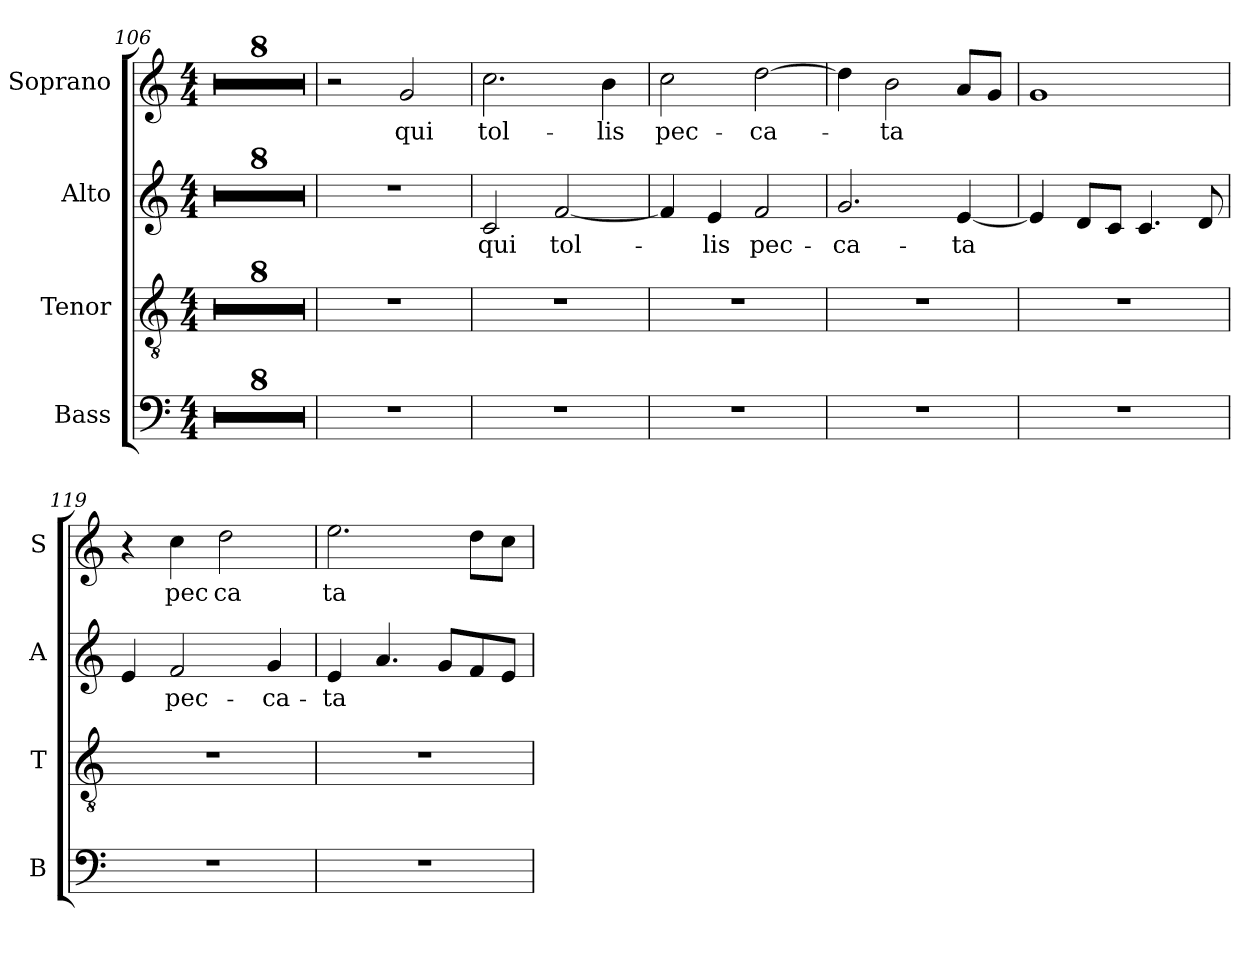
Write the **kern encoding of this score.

**kern	**kern	**kern	**text	**kern	**text
*part4	*part3	*part2	*part2	*part1	*part1
*staff4	*staff3	*staff2	*staff2	*staff1	*staff1
*I"Bass	*I"Tenor	*I"Alto	*	*I"Soprano	*
*I'B	*I'T	*I'A	*	*I'S	*
*clefF4	*clefGv2	*clefG2	*	*clefG2	*
*k[]	*k[]	*k[]	*	*k[]	*
*C:	*C:	*C:	*	*C:	*
*M4/4	*M4/4	*M4/4	*	*M4/4	*
=106	=106	=106	=106	=106	=106
1r	1r	1r	.	1r	.
=107	=107	=107	=107	=107	=107
1r	1r	1r	.	1r	.
!!LO:LB:g=z
=108	=108	=108	=108	=108	=108
1r	1r	1r	.	1r	.
=109	=109	=109	=109	=109	=109
1r	1r	1r	.	1r	.
=110	=110	=110	=110	=110	=110
1r	1r	1r	.	1r	.
=111	=111	=111	=111	=111	=111
1r	1r	1r	.	1r	.
=112	=112	=112	=112	=112	=112
1r	1r	1r	.	1r	.
=113	=113	=113	=113	=113	=113
1r	1r	1r	.	1r	.
!!LO:PB:g=z
=114	=114	=114	=114	=114	=114
1r	1r	1r	.	2r	.
.	.	.	.	2g/	qui
=115	=115	=115	=115	=115	=115
1r	1r	2c/	qui	2.cc\	tol-
.	.	[2f/	tol-	.	.
.	.	.	.	4b\	-lis
=116	=116	=116	=116	=116	=116
1r	1r	4f/]	.	2cc\	pec-
.	.	4e/	-lis	.	.
.	.	2f/	pec-	[2dd\	-ca-
=117	=117	=117	=117	=117	=117
1r	1r	2.g/	-ca-	4dd\]	.
.	.	.	.	2b\	-ta
.	.	[4e/	-ta	8a/L	.
.	.	.	.	8g/J	.
=118	=118	=118	=118	=118	=118
1r	1r	4e/]	.	1g	.
.	.	8d/L	.	.	.
.	.	8c/J	.	.	.
.	.	4.c/	.	.	.
.	.	8d/	.	.	.
=119	=119	=119	=119	=119	=119
1r	1r	4e/	.	4r	.
.	.	2f/	pec-	4cc\	pec
.	.	.	.	2dd\	ca
.	.	4g/	-ca-	.	.
!!LO:LB:g=z
=120	=120	=120	=120	=120	=120
1r	1r	4e/	-ta	2.ee\	ta
.	.	4.a/	.	.	.
.	.	8g/L	.	.	.
.	.	8f/	.	8dd\L	.
.	.	8e/J	.	8cc\J	.
=	=	=	=	=	=
*-	*-	*-	*-	*-	*-
